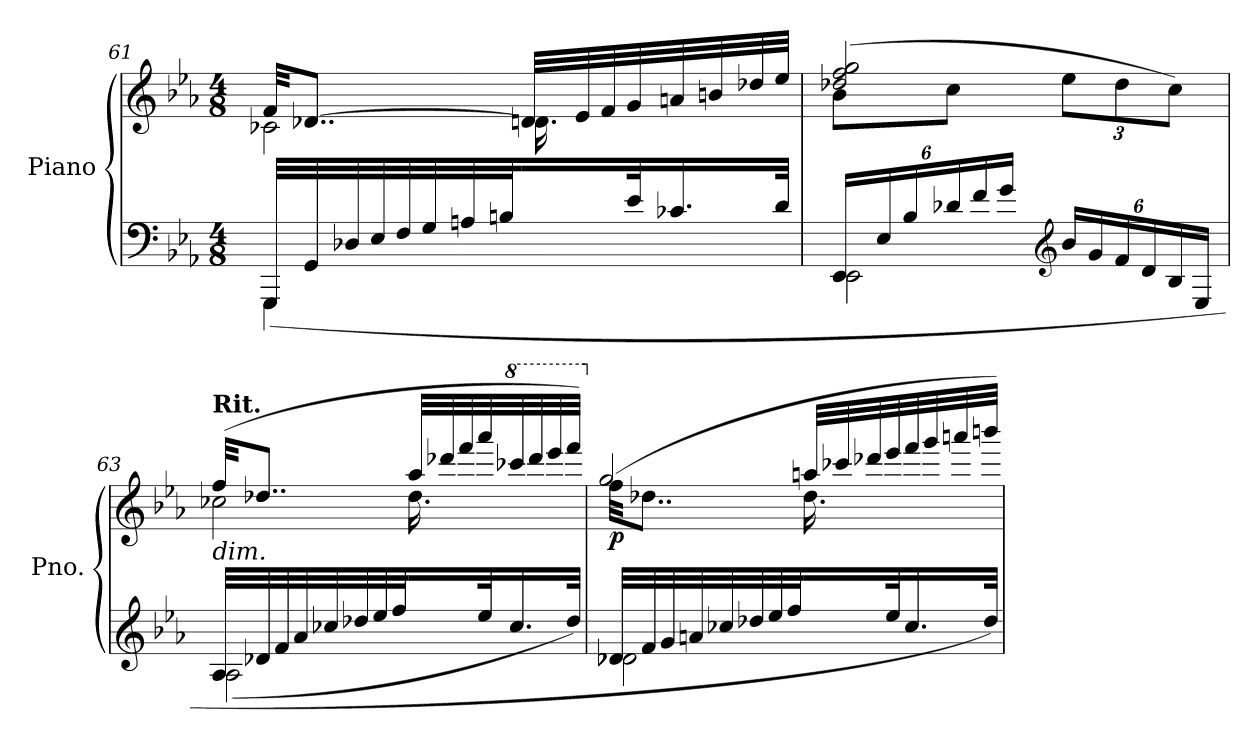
**kern	**kern	**dynam
*part1	*part1	*part1
*staff2	*staff1	*staff1/2
*I"Piano	*	*
*I'Pno.	*	*
*clefF4	*clefG2	*
*k[b-e-a-]	*k[b-e-a-]	*
*E-:	*E-:	*
*M4/8	*M4/8	*
=61	=61	=61
*^	*^	*
*	*	*	*^	*
32GGG/LLL	(4GGG\	32f/KKL	2c-X\	4ryy	.
32GG/	.	[>8..d-X/J	.	.	.
32D-X/	.	.	.	.	.
32E-/	.	.	.	.	.
32F/	.	.	.	.	.
32G/	.	.	.	.	.
32An/	.	.	.	.	.
32Bn/JJJ	.	.	.	.	.
16.ryy	4ryy	32d-/LLL]	.	16.dn\LL	.
.	.	32e-/	.	.	.
.	.	32f/	.	.	.
32e-/K	.	32g/	.	8ryy	.
16.c-X/	.	32an/	.	.	.
.	.	32bn/	.	.	.
.	.	32dd-X/	.	.	.
32d/JJk	.	(32ee-/JJJ	.	32ryy	.
*	*	*v	*v	*v	*
=62	=62	=62	=62
*Xbrackettup	*	*	*
*	*	*^	*
24EE-LL	2EE-\	(>2dd-X/ 2ff/ 2gg/	8b-\L	.
24E-/	.	.	.	.
24B-/	.	.	.	.
24d-X/	.	.	8cc\J	.
24f/	.	.	.	.
24g/JJ	.	.	.	.
*clefG2	*	*	*	*
*	*	*	*Xbrackettup	*
24b-/LL	.	.	12ee-\L	.
24g/	.	.	.	.
24f/	.	.	12dd-\	.
24d-/	.	.	.	.
24B-/	.	.	12cc\J)	.
24E-/JJ	.	.	.	.
!!LO:LB:g=z
=63	=63	=63	=63	=63
*	*	*	*^	*
!	!	!LO:TX:b:i:t=dim.	!	!	!
!	!	!LO:TX:a:B:t=Rit.	!	!	!
32A-LLL	(2A-\	(>32ff/KKL	2cc-X\	4ryy	.
32d-X/	.	8..dd-X/J	.	.	.
32f/	.	.	.	.	.
32a-/	.	.	.	.	.
32cc-X/	.	.	.	.	.
32dd-X/	.	.	.	.	.
32ee-/	.	.	.	.	.
32ff/JJJ	.	.	.	.	.
16.ryy	.	32aa-/LLL	.	16.dd-\LL	.
.	.	32ddd-X/	.	.	.
.	.	32fff/	.	.	.
32ee-/K	.	32aaa-/	.	8ryy	.
*	*	*8va	*	*	*
16.cc-/	.	32cccc-X/	.	.	.
.	.	32dddd-/	.	.	.
.	.	32eeee-/	.	.	.
32dd-/JJk)	.	32ffff/JJJ)	.	32ryy	.
=64	=64	=64	=64	=64	=64
*	*	*X8va	*	*	*
!	!	!	!	!	!LO:DY:b
32d-XLLL	2d-\	(>32ff\KKL	2gg/	4ryy	p
32f/	.	8..dd-X\J	.	.	.
32g/	.	.	.	.	.
32an/	.	.	.	.	.
32cc-X/	.	.	.	.	.
32dd-X/	.	.	.	.	.
32ee-/	.	.	.	.	.
32ff/JJJ	.	.	.	.	.
16.ryy	.	32aan/LLL	.	16.dd-\LL	.
.	.	32ccc-X/	.	.	.
.	.	32ddd-X/	.	.	.
32ee-/K	.	32eee-/	.	8ryy	.
16.cc-/	.	32fff/	.	.	.
.	.	32ggg/	.	.	.
.	.	32aaan/	.	.	.
32dd-/JJk)	.	32bbbn/JJJ)	.	32ryy	.
*v	*v	*	*	*	*
*	*v	*v	*v	*
=	=	=
*-	*-	*-
